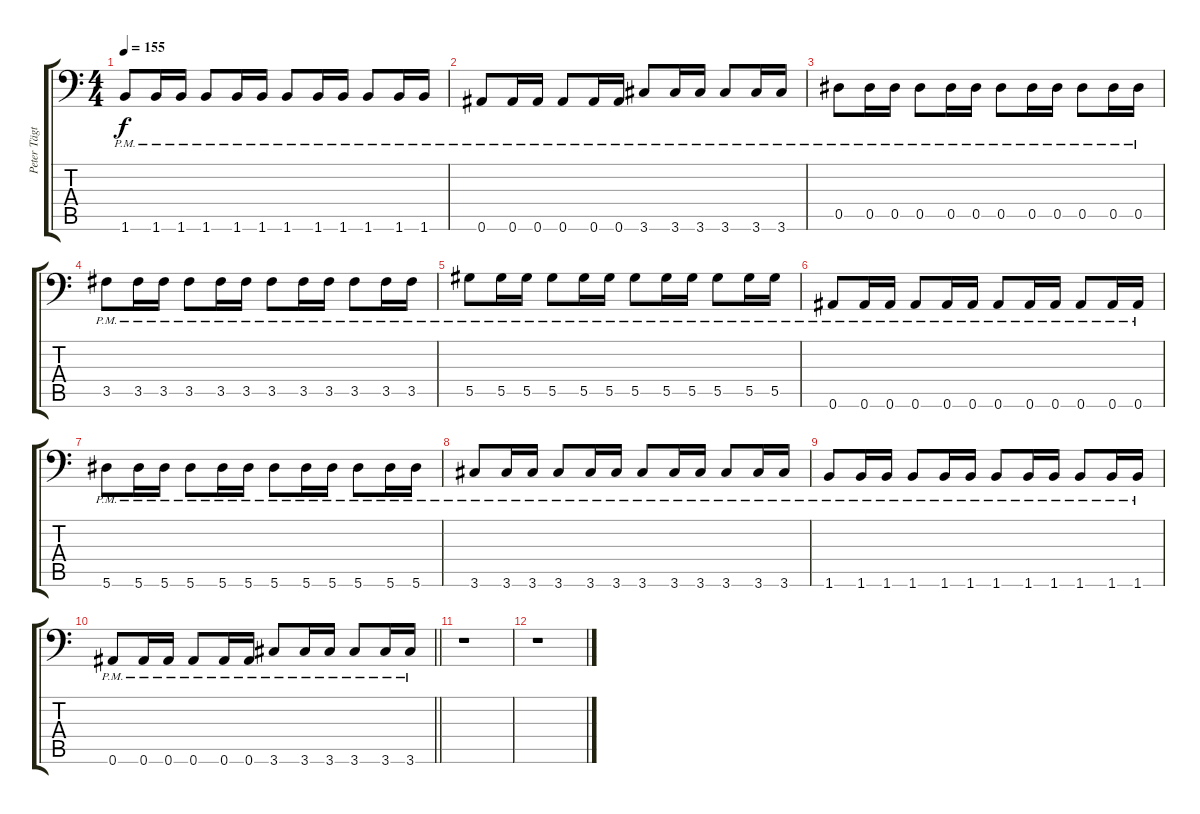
\track ("Peter Tägtgren (Rythm 2)" "Peter Tägt") {instrument overdrivenguitar}
\staff {score tabs}
\tuning (Bb3 F3 Db3 Ab2 Eb2 Bb1) {hide}
\ts (4 4)
\tempo 155
\clef f4
\ks c
1.6{pm}.8{dy f} 1.6{pm}.16 1.6{pm}.16 1.6{pm}.8 1.6{pm}.16 1.6{pm}.16 1.6{pm}.8 1.6{pm}.16 1.6{pm}.16 1.6{pm}.8 1.6{pm}.16 1.6{pm}.16 |
0.6{pm}.8 0.6{pm}.16 0.6{pm}.16 0.6{pm}.8 0.6{pm}.16 0.6{pm}.16 3.6{pm}.8 3.6{pm}.16 3.6{pm}.16 3.6{pm}.8 3.6{pm}.16 3.6{pm}.16 |
0.5{pm}.8 0.5{pm}.16 0.5{pm}.16 0.5{pm}.8 0.5{pm}.16 0.5{pm}.16 0.5{pm}.8 0.5{pm}.16 0.5{pm}.16 0.5{pm}.8 0.5{pm}.16 0.5{pm}.16 |
3.5{pm}.8 3.5{pm}.16 3.5{pm}.16 3.5{pm}.8 3.5{pm}.16 3.5{pm}.16 3.5{pm}.8 3.5{pm}.16 3.5{pm}.16 3.5{pm}.8 3.5{pm}.16 3.5{pm}.16 |
5.5{pm}.8 5.5{pm}.16 5.5{pm}.16 5.5{pm}.8 5.5{pm}.16 5.5{pm}.16 5.5{pm}.8 5.5{pm}.16 5.5{pm}.16 5.5{pm}.8 5.5{pm}.16 5.5{pm}.16 |
0.6{pm}.8 0.6{pm}.16 0.6{pm}.16 0.6{pm}.8 0.6{pm}.16 0.6{pm}.16 0.6{pm}.8 0.6{pm}.16 0.6{pm}.16 0.6{pm}.8 0.6{pm}.16 0.6{pm}.16 |
5.6{pm}.8 5.6{pm}.16 5.6{pm}.16 5.6{pm}.8 5.6{pm}.16 5.6{pm}.16 5.6{pm}.8 5.6{pm}.16 5.6{pm}.16 5.6{pm}.8 5.6{pm}.16 5.6{pm}.16 |
3.6{pm}.8 3.6{pm}.16 3.6{pm}.16 3.6{pm}.8 3.6{pm}.16 3.6{pm}.16 3.6{pm}.8 3.6{pm}.16 3.6{pm}.16 3.6{pm}.8 3.6{pm}.16 3.6{pm}.16 |
1.6{pm}.8 1.6{pm}.16 1.6{pm}.16 1.6{pm}.8 1.6{pm}.16 1.6{pm}.16 1.6{pm}.8 1.6{pm}.16 1.6{pm}.16 1.6{pm}.8 1.6{pm}.16 1.6{pm}.16 |
\barLineRight lightlight
0.6{pm}.8 0.6{pm}.16 0.6{pm}.16 0.6{pm}.8 0.6{pm}.16 0.6{pm}.16 3.6{pm}.8 3.6{pm}.16 3.6{pm}.16 3.6{pm}.8 3.6{pm}.16 3.6{pm}.16 |
r.1 |
r.1
